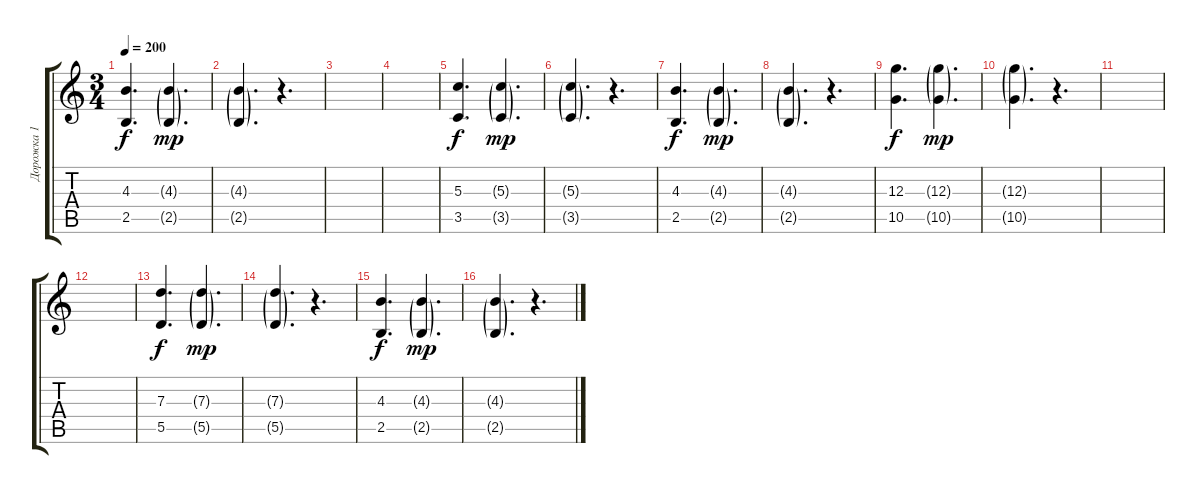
\track ("Дорожка 1" "Дорожка 1") {instrument distortionguitar}
\staff {score tabs}
\tuning (E4 B3 G3 D3 A2 E2) {hide}
\ts (3 4)
\tempo 200
\clef g2
\ks c
(4.3 2.5).4{d dy f} (4.3{g} 2.5{g}).4{d dy mp} |
(4.3{g} 2.5{g}).4{d} r.4{d} |
|
|
(5.3 3.5).4{d dy f volume 11} (5.3{g} 3.5{g}).4{d dy mp} |
(5.3{g} 3.5{g}).4{d} r.4{d} |
(4.3 2.5).4{d dy f} (4.3{g} 2.5{g}).4{d dy mp} |
(4.3{g} 2.5{g}).4{d} r.4{d} |
(12.3 10.5).4{d dy f} (12.3{g} 10.5{g}).4{d dy mp} |
(12.3{g} 10.5{g}).4{d} r.4{d} |
|
|
(7.3 5.5).4{d dy f} (7.3{g} 5.5{g}).4{d dy mp} |
(7.3{g} 5.5{g}).4{d} r.4{d} |
(4.3 2.5).4{d dy f} (4.3{g} 2.5{g}).4{d dy mp} |
(4.3{g} 2.5{g}).4{d} r.4{d}
